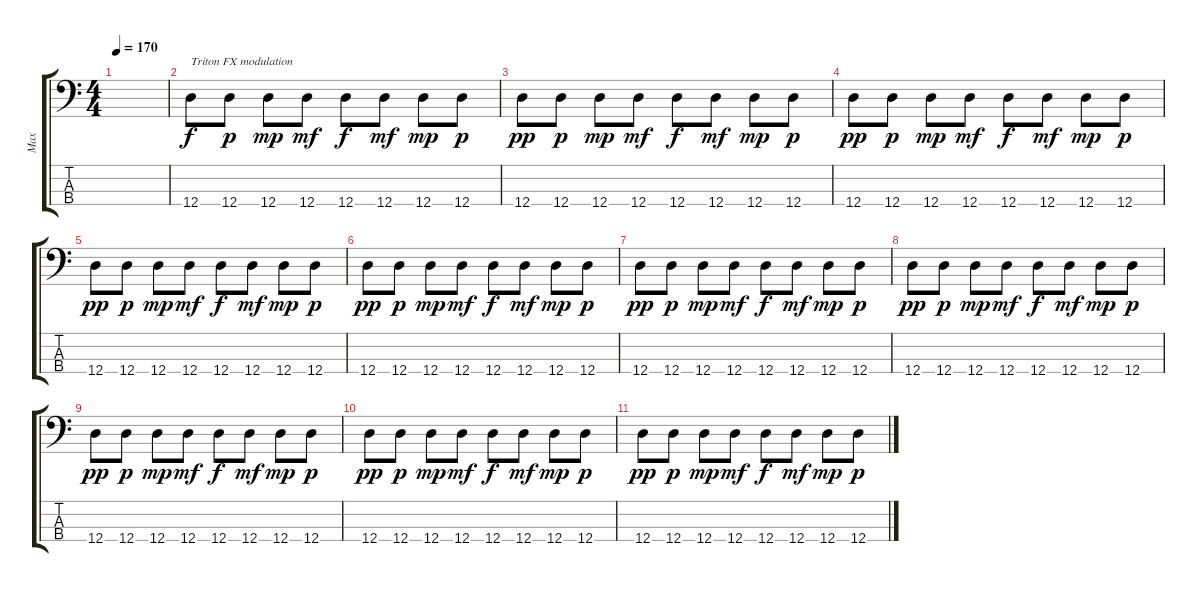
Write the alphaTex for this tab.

\track ("Max" "Max") {instrument electricbassfinger}
\staff {score tabs}
\tuning (F2 C2 G1 D1) {hide}
\ts (4 4)
\tempo 170
\clef f4
\ks c
|
12.4.8{txt "Triton FX modulation" instrument lead2sawtooth} 12.4.8{dy p} 12.4.8{dy mp} 12.4.8{dy mf} 12.4.8{dy f} 12.4.8{dy mf} 12.4.8{dy mp} 12.4.8{dy p} |
12.4.8{dy pp} 12.4.8{dy p} 12.4.8{dy mp} 12.4.8{dy mf} 12.4.8{dy f} 12.4.8{dy mf} 12.4.8{dy mp} 12.4.8{dy p} |
12.4.8{dy pp} 12.4.8{dy p} 12.4.8{dy mp} 12.4.8{dy mf} 12.4.8{dy f} 12.4.8{dy mf} 12.4.8{dy mp} 12.4.8{dy p} |
12.4.8{dy pp} 12.4.8{dy p} 12.4.8{dy mp} 12.4.8{dy mf} 12.4.8{dy f} 12.4.8{dy mf} 12.4.8{dy mp} 12.4.8{dy p} |
12.4.8{dy pp} 12.4.8{dy p} 12.4.8{dy mp} 12.4.8{dy mf} 12.4.8{dy f} 12.4.8{dy mf} 12.4.8{dy mp} 12.4.8{dy p} |
12.4.8{dy pp} 12.4.8{dy p} 12.4.8{dy mp} 12.4.8{dy mf} 12.4.8{dy f} 12.4.8{dy mf} 12.4.8{dy mp} 12.4.8{dy p} |
12.4.8{dy pp} 12.4.8{dy p} 12.4.8{dy mp} 12.4.8{dy mf} 12.4.8{dy f} 12.4.8{dy mf} 12.4.8{dy mp} 12.4.8{dy p} |
12.4.8{dy pp} 12.4.8{dy p} 12.4.8{dy mp} 12.4.8{dy mf} 12.4.8{dy f} 12.4.8{dy mf} 12.4.8{dy mp} 12.4.8{dy p} |
12.4.8{dy pp} 12.4.8{dy p} 12.4.8{dy mp} 12.4.8{dy mf} 12.4.8{dy f} 12.4.8{dy mf} 12.4.8{dy mp} 12.4.8{dy p} |
12.4.8{dy pp} 12.4.8{dy p} 12.4.8{dy mp} 12.4.8{dy mf} 12.4.8{dy f} 12.4.8{dy mf} 12.4.8{dy mp} 12.4.8{dy p}
